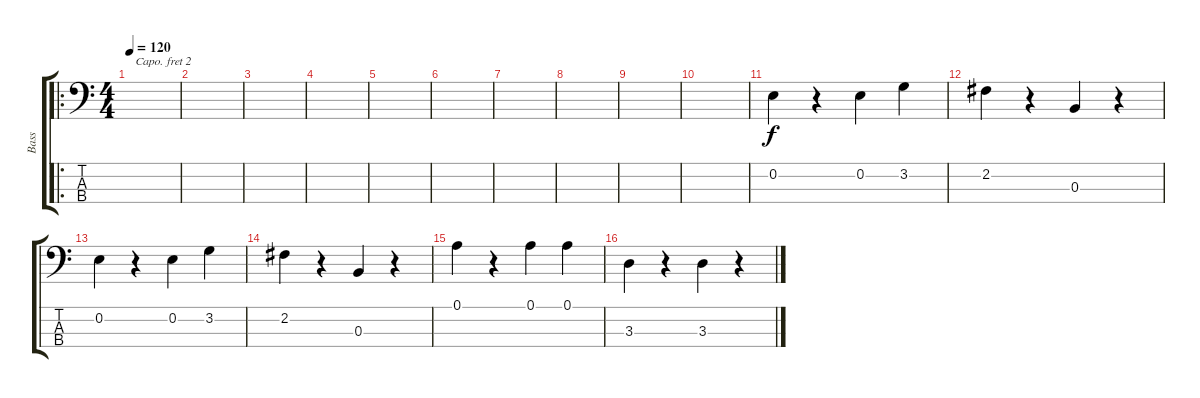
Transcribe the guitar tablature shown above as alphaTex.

\track ("Bass" "Bass") {instrument acousticbass}
\staff {score tabs}
\capo 2
\tuning (G2 D2 A1 E1) {hide}
\ro
\ts (4 4)
\tempo 120
\clef f4
\ks c
|
|
|
|
|
|
|
|
|
|
0.2.4 r.4 0.2.4 3.2.4 |
2.2.4 r.4 0.3.4 r.4 |
0.2.4 r.4 0.2.4 3.2.4 |
2.2.4 r.4 0.3.4 r.4 |
0.1.4 r.4 0.1.4 0.1.4 |
3.3.4 r.4 3.3.4 r.4
